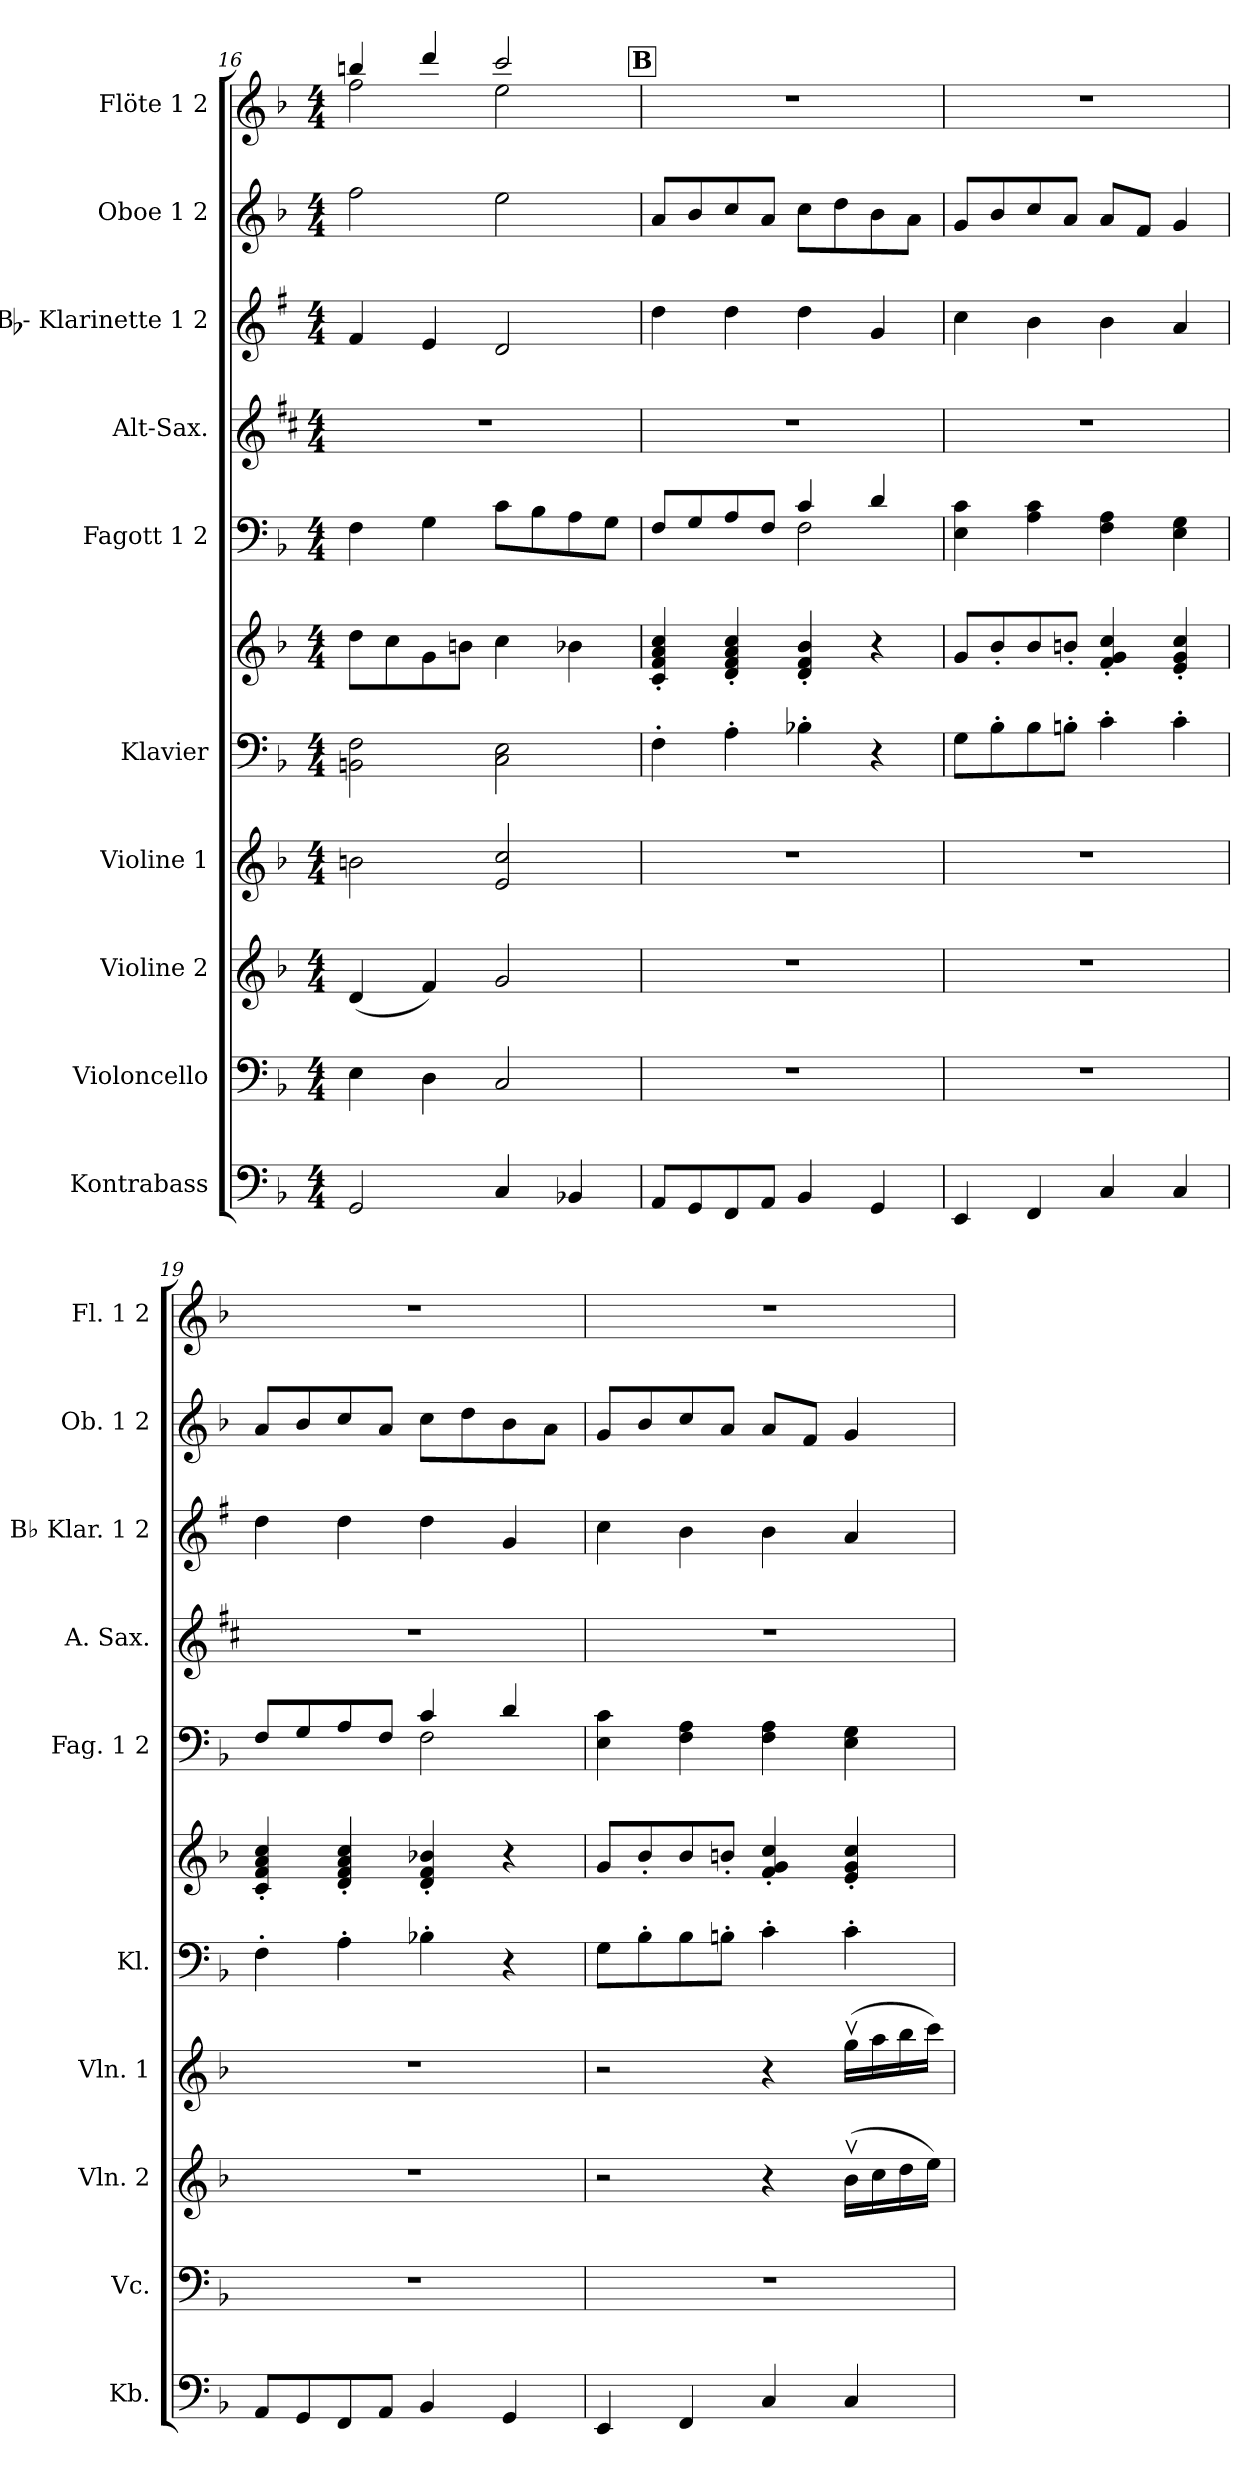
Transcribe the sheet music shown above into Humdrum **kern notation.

**kern	**kern	**kern	**kern	**kern	**kern	**kern	**kern	**kern	**kern	**kern
*part10	*part9	*part8	*part7	*part6	*part6	*part5	*part4	*part3	*part2	*part1
*staff11	*staff10	*staff9	*staff8	*staff7	*staff6	*staff5	*staff4	*staff3	*staff2	*staff1
*I"Kontrabass	*I"Violoncello	*I"Violine 2	*I"Violine 1	*I"Klavier	*	*I"Fagott 1  2	*I"Alt-Sax.	*I"Bb- Klarinette 1  2	*I"Oboe 1  2	*I"Flöte 1  2
*I'Kb.	*I'Vc.	*I'Vln. 2	*I'Vln. 1	*I'Kl.	*	*I'Fag. 1  2	*I'A. Sax.	*I'Bb Klar. 1  2	*I'Ob. 1  2	*I'Fl. 1  2
*clefF4	*clefF4	*clefG2	*clefG2	*clefF4	*clefG2	*clefF4	*clefG2	*clefG2	*clefG2	*clefG2
*ITrd7c12	*	*	*	*	*	*	*ITrd5c9	*ITrd1c2	*	*
*k[b-]	*k[b-]	*k[b-]	*k[b-]	*k[b-]	*k[b-]	*k[b-]	*k[b-]	*k[b-]	*k[b-]	*k[b-]
*F:	*F:	*F:	*F:	*F:	*F:	*F:	*F:	*F:	*F:	*F:
*M4/4	*M4/4	*M4/4	*M4/4	*M4/4	*M4/4	*M4/4	*M4/4	*M4/4	*M4/4	*M4/4
=16	=16	=16	=16	=16	=16	=16	=16	=16	=16	=16
*	*	*	*	*	*	*	*	*	*	*^
2GGGi/	4Ei\	(4di/	2bni\	2BBni\ 2Fi	8ddi\L	4Fi\	1r	4ei/	2ffi\	4bbni/	2ffi\
.	.	.	.	.	8cci\	.	.	.	.	.	.
.	4Di\	4fi/)	.	.	8gi\	4Gi\	.	4di/	.	4dddi/	.
.	.	.	.	.	8bni\J	.	.	.	.	.	.
4CCi/	2Ci/	2gi/	2ei/ 2cci	2Ci\ 2Ei	4cci\	8ci\L	.	2ci/	2eei\	2ccci/	2eei\
.	.	.	.	.	.	8B-i\	.	.	.	.	.
4BBB-Xi/	.	.	.	.	4b-Xi\	8Ai\	.	.	.	.	.
.	.	.	.	.	.	8Gi\J	.	.	.	.	.
*	*	*	*	*	*	*	*	*	*	*v	*v
!!LO:REH:place=s1:B:color=#000000:enc=box:fs=11.1263:t=B
=17	=17	=17	=17	=17	=17	=17	=17	=17	=17	=17
*	*	*	*	*	*	*^	*	*	*	*
8AAAi/L	1r	1r	1r	4F'i\	4ci/' 4fi' 4ai' 4cci'	8Fi/L	2ryy	1r	4cci\	8ai/L	1r
8GGGi/	.	.	.	.	.	8Gi/	.	.	.	8b-i/	.
8FFFi/	.	.	.	4A'i\	4di/' 4fi' 4ai' 4cci'	8Ai/	.	.	4cci\	8cci/	.
8AAAi/J	.	.	.	.	.	8Fi/J	.	.	.	8ai/J	.
4BBB-i/	.	.	.	4B-X'i\	4di/' 4fi' 4b-i'	4ci/	2Fi\	.	4cci\	8cci\L	.
.	.	.	.	.	.	.	.	.	.	8ddi\	.
4GGGi/	.	.	.	4r	4r	4di/	.	.	4fi/	8b-i\	.
.	.	.	.	.	.	.	.	.	.	8ai\J	.
*	*	*	*	*	*	*v	*v	*	*	*	*
=18	=18	=18	=18	=18	=18	=18	=18	=18	=18	=18
4EEEi/	1r	1r	1r	8Gi\L	8gi/L	4Ei\ 4ci	1r	4b-i\	8gi/L	1r
.	.	.	.	8B-'i\	8b-'i/	.	.	.	8b-i/	.
4FFFi/	.	.	.	8B-i\	8b-i/	4Ai\ 4ci	.	4ai\	8cci/	.
.	.	.	.	8Bn'i\J	8bn'i/J	.	.	.	8ai/J	.
4CCi/	.	.	.	4c'i\	4fi/' 4gi' 4cci'	4Fi\ 4Ai	.	4ai\	8ai/L	.
.	.	.	.	.	.	.	.	.	8fi/J	.
4CCi/	.	.	.	4c'i\	4ei/' 4gi' 4cci'	4Ei\ 4Gi	.	4gi/	4gi/	.
=19	=19	=19	=19	=19	=19	=19	=19	=19	=19	=19
*	*	*	*	*	*	*^	*	*	*	*
8AAAi/L	1r	1r	1r	4F'i\	4ci/' 4fi' 4ai' 4cci'	8Fi/L	2ryy	1r	4cci\	8ai/L	1r
8GGGi/	.	.	.	.	.	8Gi/	.	.	.	8b-i/	.
8FFFi/	.	.	.	4A'i\	4di/' 4fi' 4ai' 4cci'	8Ai/	.	.	4cci\	8cci/	.
8AAAi/J	.	.	.	.	.	8Fi/J	.	.	.	8ai/J	.
4BBB-i/	.	.	.	4B-X'i\	4di/' 4fi' 4b-Xi'	4ci/	2Fi\	.	4cci\	8cci\L	.
.	.	.	.	.	.	.	.	.	.	8ddi\	.
4GGGi/	.	.	.	4r	4r	4di/	.	.	4fi/	8b-i\	.
.	.	.	.	.	.	.	.	.	.	8ai\J	.
*	*	*	*	*	*	*v	*v	*	*	*	*
!!LO:LB:g=z
=20	=20	=20	=20	=20	=20	=20	=20	=20	=20	=20
4EEEi/	1r	2r	2r	8Gi\L	8gi/L	4Ei\ 4ci	1r	4b-i\	8gi/L	1r
.	.	.	.	8B-'i\	8b-'i/	.	.	.	8b-i/	.
4FFFi/	.	.	.	8B-i\	8b-i/	4Fi\ 4Ai	.	4ai\	8cci/	.
.	.	.	.	8Bn'i\J	8bn'i/J	.	.	.	8ai/J	.
4CCi/	.	4r	4r	4c'i\	4fi/' 4gi' 4cci'	4Fi\ 4Ai	.	4ai\	8ai/L	.
.	.	.	.	.	.	.	.	.	8fi/J	.
4CCi/	.	(16b-vi\LL	(16ggvi\LL	4c'i\	4ei/' 4gi' 4cci'	4Ei\ 4Gi	.	4gi/	4gi/	.
.	.	16cci\	16aai\	.	.	.	.	.	.	.
.	.	16ddi\	16bb-i\	.	.	.	.	.	.	.
.	.	16eei\JJ)	16ccci\JJ)	.	.	.	.	.	.	.
=	=	=	=	=	=	=	=	=	=	=
*-	*-	*-	*-	*-	*-	*-	*-	*-	*-	*-
